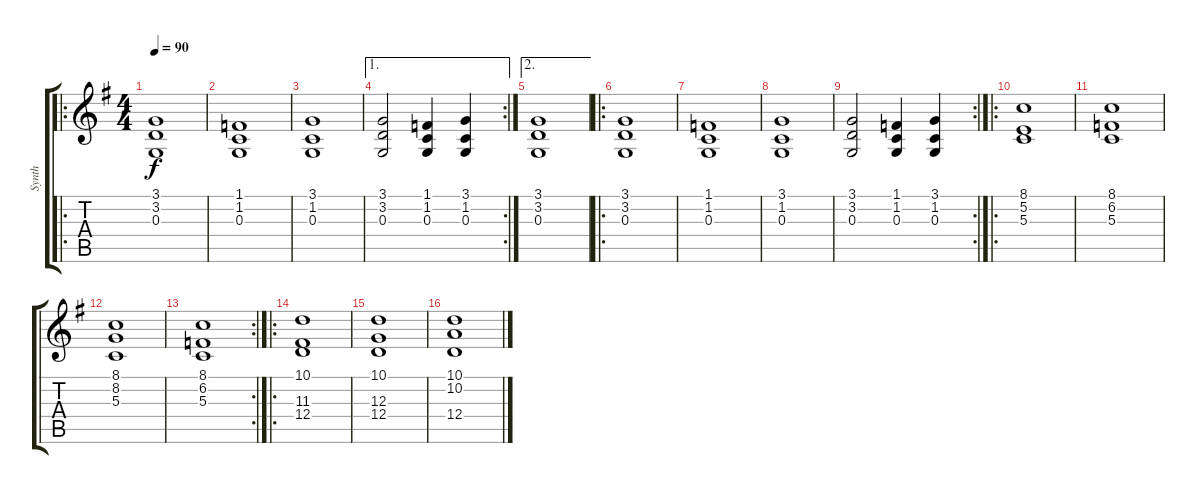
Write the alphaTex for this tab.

\track ("Synth" "Synth") {instrument pad2warm}
\staff {score tabs}
\tuning (E4 B3 G3 D3 A2 E2) {hide}
\ro
\ts (4 4)
\tempo 90
\clef g2
\ks g
(3.1 3.2 0.3).1{dy f instrument pad2warm} |
(1.1 1.2 0.3).1 |
(3.1 1.2 0.3).1 |
\ae 1
\rc 2
(3.1 3.2 0.3).2 (1.1 1.2 0.3).4 (3.1 1.2 0.3).4 |
\ae 2
(3.1 3.2 0.3).1 |
\ro
(3.1 3.2 0.3).1 |
(1.1 1.2 0.3).1 |
(3.1 1.2 0.3).1 |
\rc 2
(3.1 3.2 0.3).2 (1.1 1.2 0.3).4 (3.1 1.2 0.3).4 |
\ro
(8.1 5.2 5.3).1 |
(8.1 6.2 5.3).1 |
(8.1 8.2 5.3).1 |
\rc 2
(8.1 6.2 5.3).1 |
\ro
(10.1 11.3 12.4).1 |
(10.1 12.3 12.4).1 |
(10.1 10.2 12.4).1
